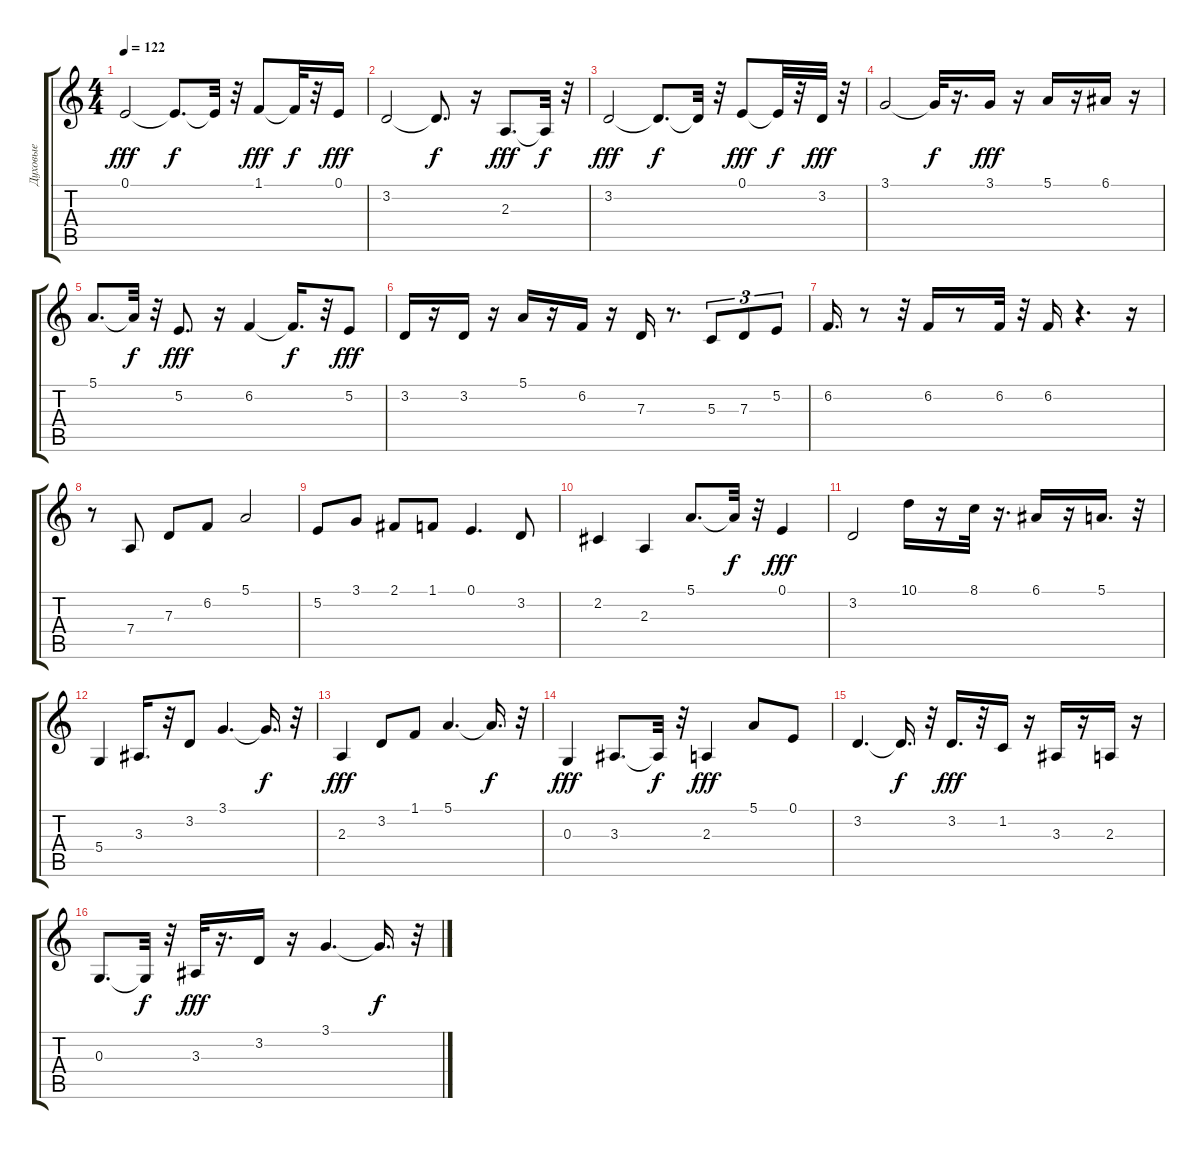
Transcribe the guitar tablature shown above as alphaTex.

\track ("Духовые" "Духовые") {instrument frenchhorn}
\staff {score tabs}
\tuning (E4 B3 G3 D3 A2 E2) {hide}
\ts (4 4)
\tempo 122
\clef g2
\ks c
0.1.2{dy fff} 0.1{t}.8{d dy f} 0.1{t}.32 r.32 1.1.8{dy fff} 1.1{t}.32{dy f} r.32 0.1.16{dy fff} |
3.2.2 3.2{t}.8{d dy f} r.16 2.3.8{d dy fff} 2.3{t}.32{dy f} r.32 |
3.2.2{dy fff} 3.2{t}.8{d dy f} 3.2{t}.32 r.32 0.1.8{dy fff} 0.1{t}.32{dy f} r.32 3.2.32{dy fff} r.32 |
3.1.2 3.1{t}.32{dy f} r.16{d} 3.1.16{dy fff} r.16 5.1.16 r.16 6.1.16 r.16 |
5.1.8{d} 5.1{t}.32{dy f} r.32 5.2.8{d dy fff} r.16 6.2.4 6.2{t}.16{d dy f} r.32 5.2.8{dy fff} |
3.2.16 r.16 3.2.16 r.16 5.1.16 r.16 6.2.16 r.16 7.3.16 r.8{d} 5.3.8{tu (3 2)} 7.3.8{tu (3 2)} 5.2.8{tu (3 2)} |
6.2.16{d} r.8 r.32 6.2.16 r.8 6.2.32 r.32 6.2.16 r.4{d} r.16 |
r.8 7.4.8 7.3.8 6.2.8 5.1.2 |
5.2.8 3.1.8 2.1.8 1.1.8 0.1.4{d} 3.2.8 |
2.2.4 2.3.4 5.1.8{d} 5.1{t}.32{dy f} r.32 0.1.4{dy fff} |
3.2.2 10.1.16 r.16 8.1.32 r.16{d} 6.1.16 r.16 5.1.16{d} r.32 |
5.4.4 3.3.16{d} r.32 3.2.8 3.1.4{d} 3.1{t}.16{d dy f} r.32 |
2.3.4{dy fff} 3.2.8 1.1.8 5.1.4{d} 5.1{t}.16{d dy f} r.32 |
0.3.4{dy fff} 3.3.8{d} 3.3{t}.32{dy f} r.32 2.3.4{dy fff} 5.1.8 0.1.8 |
3.2.4{d} 3.2{t}.16{d dy f} r.32 3.2.16{d dy fff} r.32 1.2.16 r.16 3.3.16 r.16 2.3.16 r.16 |
0.3.8{d} 0.3{t}.32{dy f} r.32 3.3.32{dy fff} r.16{d} 3.2.16 r.16 3.1.4{d} 3.1{t}.16{d dy f} r.32
